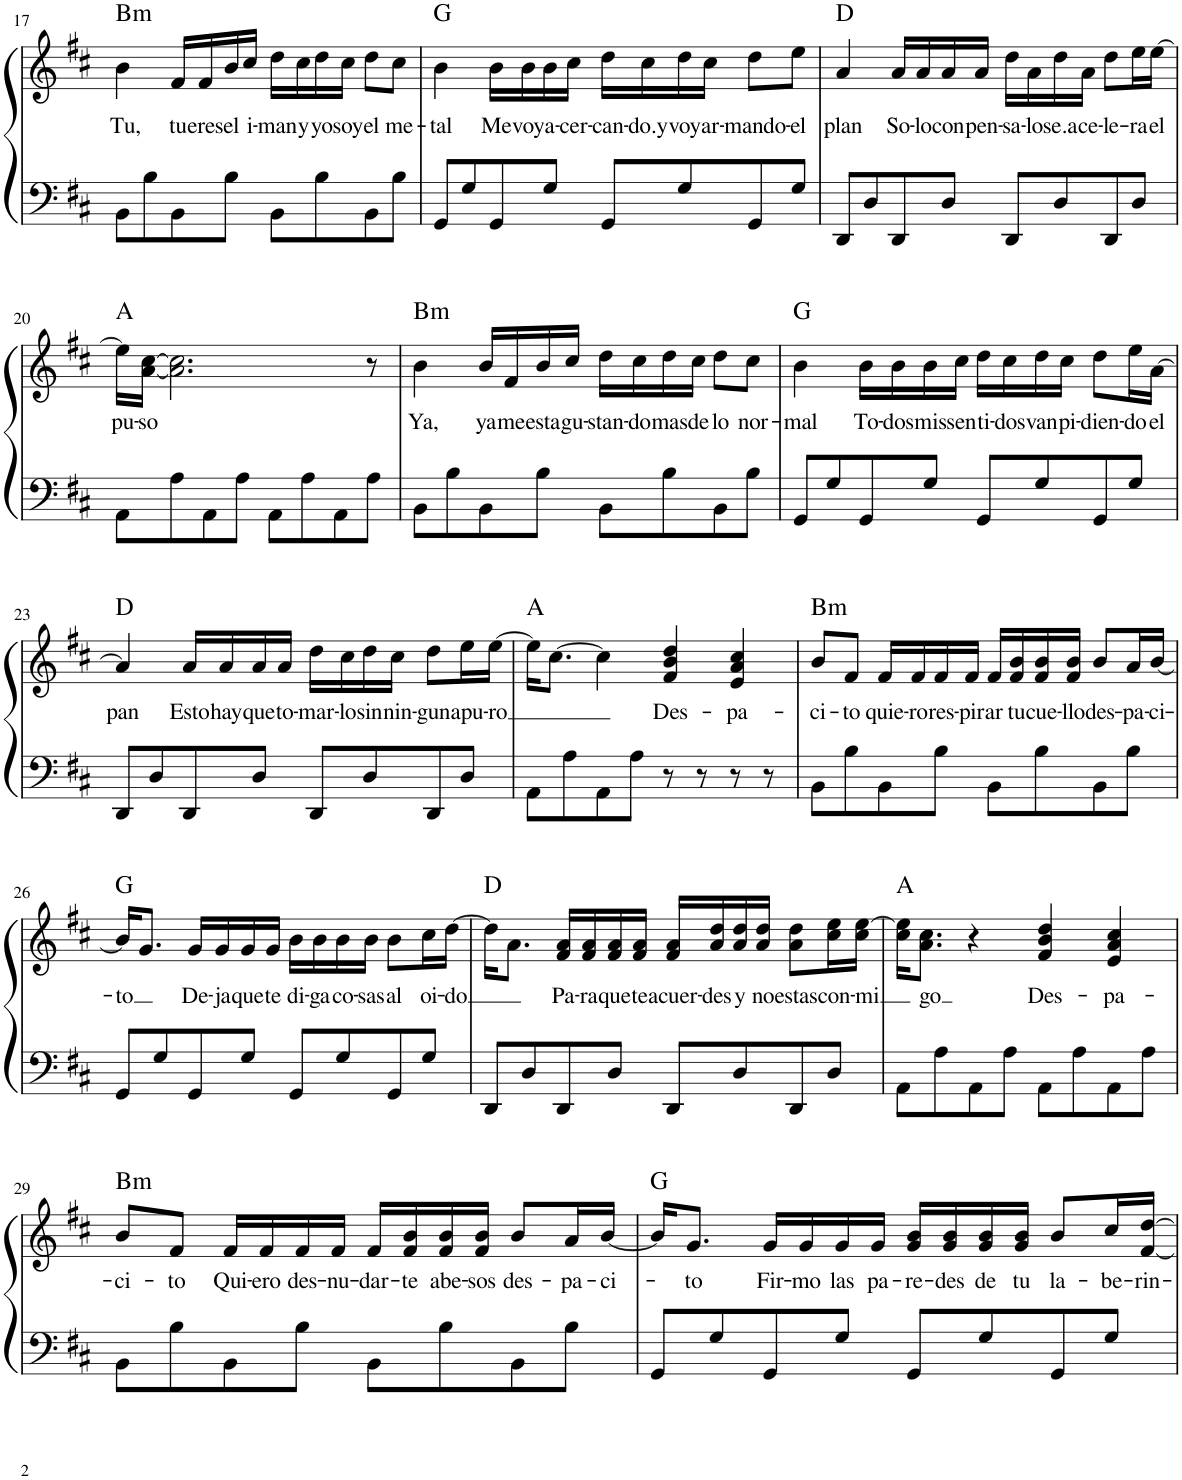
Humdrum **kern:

**kern	**kern	**text	**harte
*part1	*part1	*part1	*part1
*staff2	*staff1	*staff1	*
*I"Piano	*	*	*
*I'Pno.	*	*	*
!!LO:PB:g=z
*clefF4	*clefG2	*	*
*k[f#c#]	*k[f#c#]	*	*
*M4/4	*M4/4	*	*
=17	=17	=17	=17
!	!	!LO:LY:b	!LO:H:kt=m
8BB\L	4b\	Tu,	B:min
8B\	.	.	.
!	!	!LO:LY:b	!
8BB\	16f#/LL	tu	.
!	!	!LO:LY:b	!
.	16f#/	eres	.
!	!	!LO:LY:b	!
8B\J	16b/	el	.
!	!	!LO:LY:b	!
.	16cc#/JJ	i-	.
!	!	!LO:LY:b	!
8BB\L	16dd\LL	-man	.
!	!	!LO:LY:b	!
.	16cc#\	y	.
!	!	!LO:LY:b	!
8B\	16dd\	yo	.
!	!	!LO:LY:b	!
.	16cc#\JJ	soy	.
!	!	!LO:LY:b	!
8BB\	8dd\L	el	.
!	!	!LO:LY:b	!
8B\J	8cc#\J	me-	.
=18	=18	=18	=18
!	!	!LO:LY:b	!
8GG/L	4b\	-tal	G:maj
8G/	.	.	.
!	!	!LO:LY:b	!
8GG/	16b\LL	Me	.
!	!	!LO:LY:b	!
.	16b\	voy	.
!	!	!LO:LY:b	!
8G/J	16b\	a-	.
!	!	!LO:LY:b	!
.	16cc#\JJ	-cer-	.
!	!	!LO:LY:b	!
8GG/L	16dd\LL	-can-	.
!	!	!LO:LY:b	!
.	16cc#\	-do.y	.
!	!	!LO:LY:b	!
8G/	16dd\	voy	.
!	!	!LO:LY:b	!
.	16cc#\JJ	ar-	.
!	!	!LO:LY:b	!
8GG/	8dd\L	-mando-	.
!	!	!LO:LY:b	!
8G/J	8ee\J	-el	.
=19	=19	=19	=19
!	!	!LO:LY:b	!
8DD/L	4a/	plan	D:maj
8D/	.	.	.
!	!	!LO:LY:b	!
8DD/	16a/LL	So-	.
!	!	!LO:LY:b	!
.	16a/	-lo	.
!	!	!LO:LY:b	!
8D/J	16a/	con	.
!	!	!LO:LY:b	!
.	16a/JJ	pen-	.
!	!	!LO:LY:b	!
8DD/L	16dd\LL	-sa-	.
!	!	!LO:LY:b	!
.	16a\	-lo	.
!	!	!LO:LY:b	!
8D/	16dd\	se.a	.
!	!	!LO:LY:b	!
.	16a\JJ	ce-	.
!	!	!LO:LY:b	!
8DD/	8dd\L	-le-	.
!	!	!LO:LY:b	!
8D/J	16ee\L	-ra	.
!	!	!LO:LY:b	!
.	[16ee\JJ	el	.
!!LO:LB:g=z
=20	=20	=20	=20
!	!	!LO:LY:b	!
8AA\L	16ee\LL]	pu-	A:maj
!	!	!LO:LY:b	!
.	[16a\ [16cc#\JJ	-so	.
8A\	2.a\] 2.cc#\]	.	.
8AA\	.	.	.
8A\J	.	.	.
8AA\L	.	.	.
8A\	.	.	.
8AA\	.	.	.
8A\J	8r	.	.
=21	=21	=21	=21
!	!	!LO:LY:b	!LO:H:kt=m
8BB\L	4b\	Ya,	B:min
8B\	.	.	.
!	!	!LO:LY:b	!
8BB\	16b/LL	ya	.
!	!	!LO:LY:b	!
.	16f#/	me	.
!	!	!LO:LY:b	!
8B\J	16b/	esta	.
!	!	!LO:LY:b	!
.	16cc#/JJ	gu-	.
!	!	!LO:LY:b	!
8BB\L	16dd\LL	-stan-	.
!	!	!LO:LY:b	!
.	16cc#\	-do	.
!	!	!LO:LY:b	!
8B\	16dd\	mas	.
!	!	!LO:LY:b	!
.	16cc#\JJ	de	.
!	!	!LO:LY:b	!
8BB\	8dd\L	lo	.
!	!	!LO:LY:b	!
8B\J	8cc#\J	nor-	.
=22	=22	=22	=22
!	!	!LO:LY:b	!
8GG/L	4b\	-mal	G:maj
8G/	.	.	.
!	!	!LO:LY:b	!
8GG/	16b\LL	To-	.
!	!	!LO:LY:b	!
.	16b\	-dos	.
!	!	!LO:LY:b	!
8G/J	16b\	mis	.
!	!	!LO:LY:b	!
.	16cc#\JJ	sen	.
!	!	!LO:LY:b	!
8GG/L	16dd\LL	ti-	.
!	!	!LO:LY:b	!
.	16cc#\	-dos	.
!	!	!LO:LY:b	!
8G/	16dd\	van	.
!	!	!LO:LY:b	!
.	16cc#\JJ	pi-	.
!	!	!LO:LY:b	!
8GG/	8dd\L	-dien-	.
!	!	!LO:LY:b	!
8G/J	16ee\L	-do	.
!	!	!LO:LY:b	!
.	[16a\JJ	el	.
!!LO:LB:g=z
=23	=23	=23	=23
!	!	!LO:LY:b	!
8DD/L	4a/]	pan	D:maj
8D/	.	.	.
!	!	!LO:LY:b	!
8DD/	16a/LL	Esto	.
!	!	!LO:LY:b	!
.	16a/	hay	.
!	!	!LO:LY:b	!
8D/J	16a/	que	.
!	!	!LO:LY:b	!
.	16a/JJ	to-	.
!	!	!LO:LY:b	!
8DD/L	16dd\LL	-mar-	.
!	!	!LO:LY:b	!
.	16cc#\	-lo	.
!	!	!LO:LY:b	!
8D/	16dd\	sin	.
!	!	!LO:LY:b	!
.	16cc#\JJ	nin-	.
!	!	!LO:LY:b	!
8DD/	8dd\L	-gun	.
!	!	!LO:LY:b	!
8D/J	16ee\L	apu-	.
!	!	!LO:LY:b	!
.	[16ee\JJ	-ro	.
=24	=24	=24	=24
8AA\L	16ee\KL]	.	A:maj
.	[8.cc#\J	.	.
8A\	.	.	.
8AA\	4cc#\]	.	.
8A\J	.	.	.
!	!	!LO:LY:b	!
8r	4f#/ 4b/ 4dd/	Des-	.
8r	.	.	.
!	!	!LO:LY:b	!
8r	4e/ 4a/ 4cc#/	-pa-	.
8r	.	.	.
=25	=25	=25	=25
!	!	!LO:LY:b	!LO:H:kt=m
8BB\L	8b/L	-ci-	B:min
!	!	!LO:LY:b	!
8B\	8f#/J	-to	.
!	!	!LO:LY:b	!
8BB\	16f#/LL	quie-	.
!	!	!LO:LY:b	!
.	16f#/	-ro	.
!	!	!LO:LY:b	!
8B\J	16f#/	res-	.
!	!	!LO:LY:b	!
.	16f#/JJ	-pir	.
!	!	!LO:LY:b	!
8BB\L	16f#/LL	ar	.
!	!	!LO:LY:b	!
.	16f#/ 16b/	tu	.
!	!	!LO:LY:b	!
8B\	16f#/ 16b/	cue-	.
!	!	!LO:LY:b	!
.	16f#/ 16b/JJ	-llo	.
!	!	!LO:LY:b	!
8BB\	8b/L	des-	.
!	!	!LO:LY:b	!
8B\J	16a/L	-pa-	.
!	!	!LO:LY:b	!
.	[16b/JJ	-ci-	.
!!LO:LB:g=z
=26	=26	=26	=26
!	!	!LO:LY:b	!
8GG/L	16b/KL]	-to	G:maj
.	8.g/J	.	.
8G/	.	.	.
!	!	!LO:LY:b	!
8GG/	16g/LL	De-	.
!	!	!LO:LY:b	!
.	16g/	-ja	.
!	!	!LO:LY:b	!
8G/J	16g/	que	.
!	!	!LO:LY:b	!
.	16g/JJ	te	.
!	!	!LO:LY:b	!
8GG/L	16b\LL	di-	.
!	!	!LO:LY:b	!
.	16b\	-ga	.
!	!	!LO:LY:b	!
8G/	16b\	co-	.
!	!	!LO:LY:b	!
.	16b\JJ	-sas	.
!	!	!LO:LY:b	!
8GG/	8b\L	al	.
!	!	!LO:LY:b	!
8G/J	16cc#\L	oi-	.
!	!	!LO:LY:b	!
.	[16dd\JJ	-do	.
=27	=27	=27	=27
8DD/L	16dd\KL]	.	D:maj
.	8.a\J	.	.
8D/	.	.	.
!	!	!LO:LY:b	!
8DD/	16f#/ 16a/LL	Pa-	.
!	!	!LO:LY:b	!
.	16f#/ 16a/	-ra	.
!	!	!LO:LY:b	!
8D/J	16f#/ 16a/	que	.
!	!	!LO:LY:b	!
.	16f#/ 16a/JJ	te	.
!	!	!LO:LY:b	!
8DD/L	16f#/ 16a/LL	acuer-	.
!	!	!LO:LY:b	!
.	16a/ 16dd/	-des	.
!	!	!LO:LY:b	!
8D/	16a/ 16dd/	y	.
!	!	!LO:LY:b	!
.	16a/ 16dd/JJ	no	.
!	!	!LO:LY:b	!
8DD/	8a\ 8dd\L	estas	.
!	!	!LO:LY:b	!
8D/J	16cc#\ 16ee\L	con-	.
!	!	!LO:LY:b	!
.	16cc#\ [16ee\JJ	-mi	.
=28	=28	=28	=28
8AA\L	16cc#\ 16ee\]KL	.	A:maj
!	!	!LO:LY:b	!
.	8.a\ 8.cc#\J	go	.
8A\	.	.	.
8AA\	4r	.	.
8A\J	.	.	.
!	!	!LO:LY:b	!
8AA\L	4f#/ 4b/ 4dd/	Des-	.
8A\	.	.	.
!	!	!LO:LY:b	!
8AA\	4e/ 4a/ 4cc#/	-pa-	.
8A\J	.	.	.
!!LO:LB:g=z
=29	=29	=29	=29
!	!	!LO:LY:b	!LO:H:kt=m
8BB\L	8b/L	-ci-	B:min
!	!	!LO:LY:b	!
8B\	8f#/J	-to	.
!	!	!LO:LY:b	!
8BB\	16f#/LL	Qui-	.
!	!	!LO:LY:b	!
.	16f#/	-ero	.
!	!	!LO:LY:b	!
8B\J	16f#/	des-	.
!	!	!LO:LY:b	!
.	16f#/JJ	-nu-	.
!	!	!LO:LY:b	!
8BB\L	16f#/LL	-dar-	.
!	!	!LO:LY:b	!
.	16f#/ 16b/	-te	.
!	!	!LO:LY:b	!
8B\	16f#/ 16b/	abe-	.
!	!	!LO:LY:b	!
.	16f#/ 16b/JJ	-sos	.
!	!	!LO:LY:b	!
8BB\	8b/L	des-	.
!	!	!LO:LY:b	!
8B\J	16a/L	-pa-	.
!	!	!LO:LY:b	!
.	[16b/JJ	-ci-	.
=30	=30	=30	=30
8GG/L	16b/KL]	.	G:maj
!	!	!LO:LY:b	!
.	8.g/J	-to	.
8G/	.	.	.
!	!	!LO:LY:b	!
8GG/	16g/LL	Fir-	.
!	!	!LO:LY:b	!
.	16g/	-mo	.
!	!	!LO:LY:b	!
8G/J	16g/	las	.
!	!	!LO:LY:b	!
.	16g/JJ	pa-	.
!	!	!LO:LY:b	!
8GG/L	16g/ 16b/LL	-re-	.
!	!	!LO:LY:b	!
.	16g/ 16b/	-des	.
!	!	!LO:LY:b	!
8G/	16g/ 16b/	de	.
!	!	!LO:LY:b	!
.	16g/ 16b/JJ	tu	.
!	!	!LO:LY:b	!
8GG/	8b/L	la-	.
!	!	!LO:LY:b	!
8G/J	16cc#/L	-be-	.
!	!	!LO:LY:b	!
.	[16f#/ [16dd/JJ	-rin-	.
=	=	=	=
*-	*-	*-	*-
